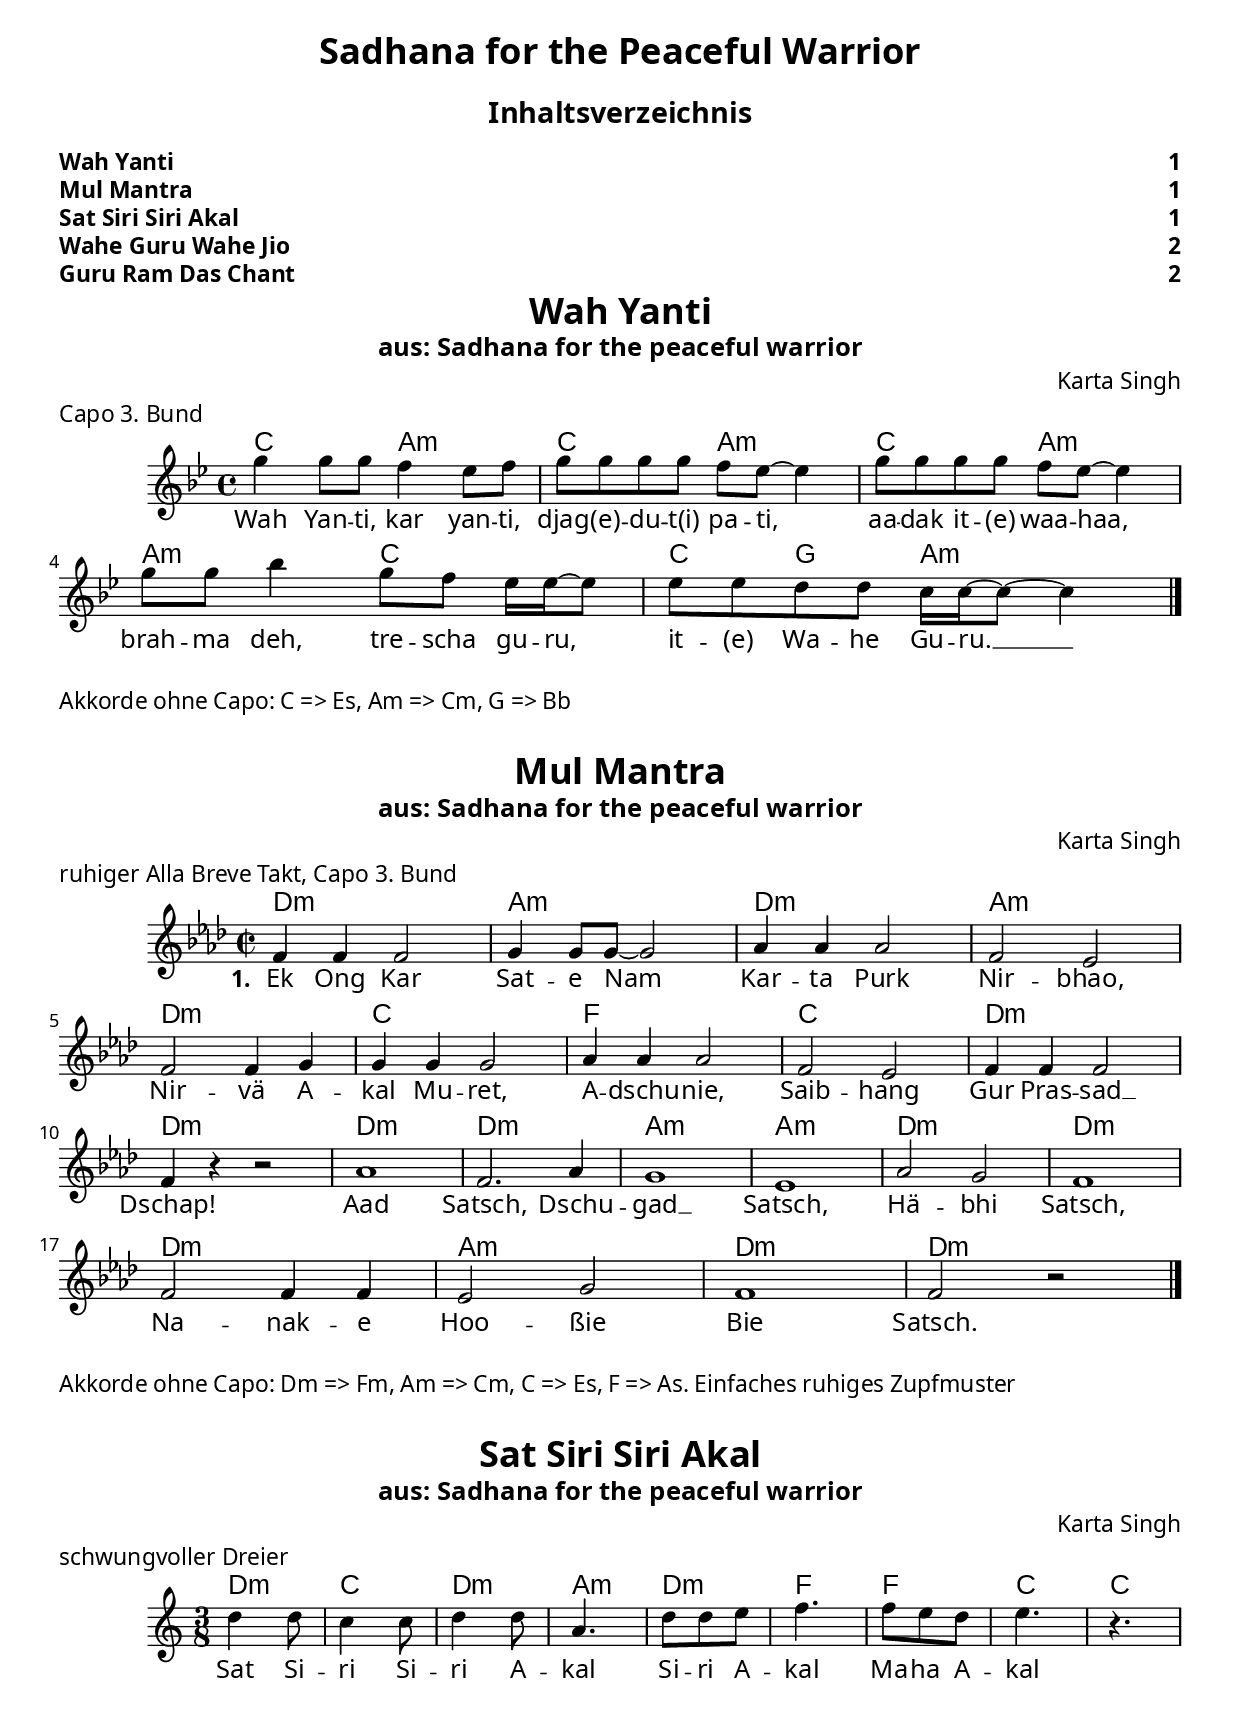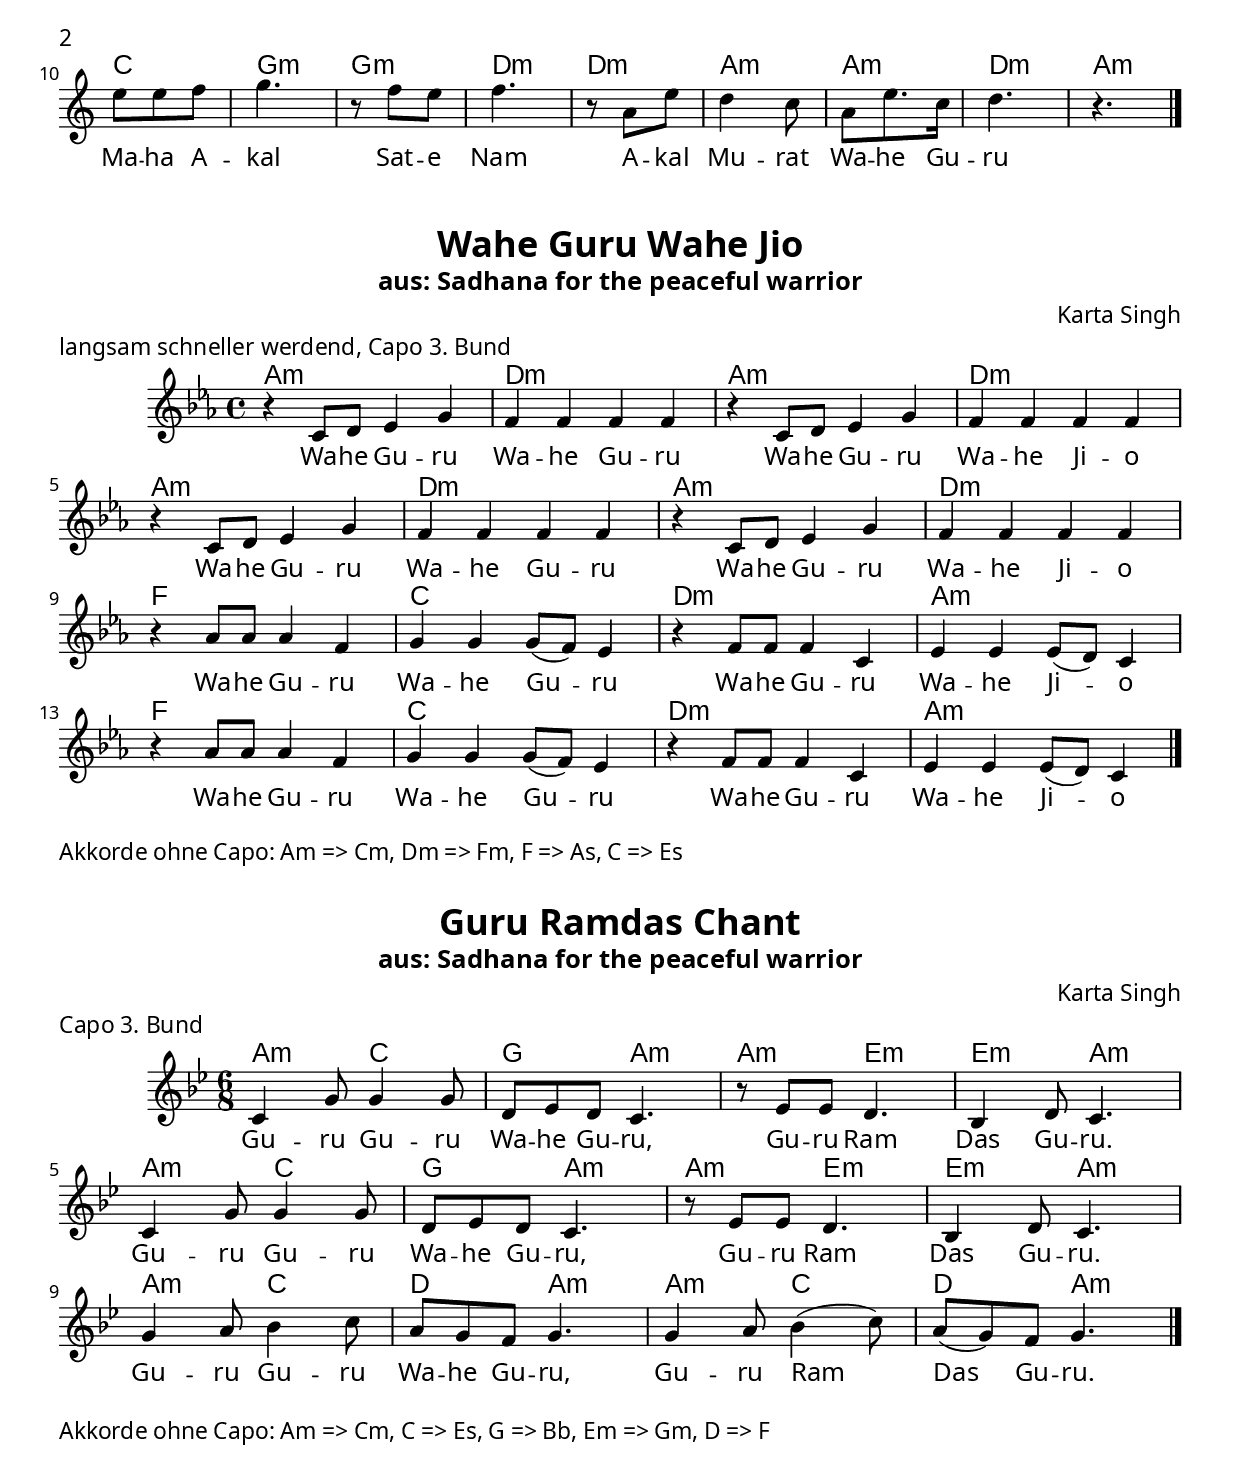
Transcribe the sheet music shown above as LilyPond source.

\version "2.18.0"

  \include "../paper.ily"
  \header {
    title = "Sadhana for the Peaceful Warrior"
    % Do not display the tagline for this book
    % tagline = ##f
    composer = ##f
    meter = ##f
  }
  \markup { \vspace #1 }
  \markuplist \table-of-contents
  % \pageBreak
  
  \tocItem \markup "Wah Yanti"
  \include "deutsch.ly"
\version "2.18.0"
\include "../paper.ily"


melodie =  \relative c'' {
  g'4 g8 g f4 es8 f | g8 g g g f es8 ~ es4 |
  g8 g g g f es8 ~ es4 | g8 g b4 g8 f es16 es ~es8 |
  es8 es d d c16 c16~ c8 ~ c4 
  \bar "|."
    
}

textI = \lyricmode {
  Wah Yan -- ti, kar  yan -- ti, djag -- (e) -- du -- t(i) pa -- ti,
  aa -- dak it -- (e) waa -- haa, brah -- ma deh, tre -- scha gu -- ru,
  it -- (e) Wa -- he Gu -- ru. __ 
}


chordSymbols = \chordmode {
  \semiGermanChords
  c2 a:m | c a:m | c a:m |
  a:m c | c4 g4 a2:m |
}

\score { 
       <<
	 \context ChordNames {
	   \set Score.markFormatter = #format-mark-box-letters
	   \chordSymbols
	 }
	 \new Staff {
	    \time 4/4
	    \key g \minor
	     \new Voice = "mel" { \melodie  \bar "|." }
	   }
	   \new Lyrics \lyricsto "mel" {
	     \textI
	   }
       >>
	\layout {
	  \context {\Staff \RemoveEmptyStaves }
	}
       \header {
	 title = "Wah Yanti"
	 composer = "Karta Singh"
	 subtitle = "aus: Sadhana for the peaceful warrior"
	 meter = "Capo 3. Bund"
       }
     }
\markup{Akkorde ohne Capo:  C => Es, Am => Cm, G => Bb}

  \markup { \vspace #1 }

  \tocItem \markup "Mul Mantra"
  \include "deutsch.ly"
\version "2.18.0"

\include "../paper.ily"


melodie =  \relative f' {
  f4 f f2 | g4 g8 g8~g2 | as4 as as2 | f2 es |
  \break
  f2 f4 g | g4 g g2 | as4 as as2 | f2 es |
  f4 f f2 | f4 r4 r2 | 
  %% Aad satsch
  as1 f2. as4 | g1 es1 | as2 g2 f1 |
  \break
  %% Häbhi Satsch
  f2 f4 f | es2 g2 | f1 f2 r2
  \bar "|."
   
}

textI = \lyricmode {
  \set stanza = #"1. "
  Ek Ong Kar
  Sat -- e Nam
  Kar -- ta Purk
  Nir  -- bhao, Nir -- vä
  A -- kal Mu -- ret, A -- dschu -- nie, Saib -- hang
  Gur Pras -- sad __
  Dschap!
  Aad Satsch,
  Dschu -- gad __ Satsch, 
  Hä -- bhi Satsch,
  Na -- nak -- e Hoo -- ßie Bie Satsch.
}


chordSymbols = \chordmode {
  \semiGermanChords
  d1:m a:m d:m a:m |
  d1:m c f c |
  d:m d:m |
  d:m d:m | a:m a:m |
  d:m d:m | d:m 
  a:m d:m d:m 
}

\score { 
       <<
	 \context ChordNames {
	   \set Score.markFormatter = #format-mark-box-letters
	   \chordSymbols
	 }
	 \new Staff {
	    \time 2/2
	    \key f \minor
	     \new Voice = "mel" { \melodie  \bar "|." }
	   }
	   \new Lyrics \lyricsto "mel" {
	     \textI
	   }
       >>
	\layout {
	  \context {\Staff \RemoveEmptyStaves }
	}
       \header {
	 title = "Mul Mantra"
	 composer = "Karta Singh"
	 subtitle = "aus: Sadhana for the peaceful warrior"
	 meter = "ruhiger Alla Breve Takt, Capo 3. Bund"
}


     }
\markup{
  Akkorde ohne Capo: Dm => Fm, Am => Cm, C => Es, F => As. Einfaches ruhiges Zupfmuster
  }

  \markup { \vspace #1 }

  \tocItem \markup "Sat Siri Siri Akal"
  \include "deutsch.ly"
\version "2.18.0"

\include "../paper.ily"

melodie =  \relative d'' {
  d4 d8 c4 c8 | d4 d8 a4. |
  d8 d e f4. | f8 e d e4. |
  r4.  | 
  e8 e f g4. | r8 f8 e f4. |
  r8 a,8 e' d4 c8 | a8 e'8. c16 | d4. |
  r4.
  \bar "|."
   
}

textI = \lyricmode {
  Sat Si -- ri Si -- ri A -- kal
  Si -- ri A -- kal Ma -- ha A -- kal
  Ma -- ha A -- kal  Sat -- e Nam
  A -- kal Mu -- rat Wa -- he Gu -- ru
}


chordSymbols = \chordmode {
  \semiGermanChords
  d4.:m c | d:m a:m |
  d:m f | f c | c |
  c g:m | g:m d:m | d:m a:m
  a:m d:m a:m
}

\score { 
       <<
	 \context ChordNames {
	   \set Score.markFormatter = #format-mark-box-letters
	   \chordSymbols
	 }
	 \new Staff {
	    \time 3/8
	    \key a \minor
	     \new Voice = "mel" { \melodie  \bar "|." }
	   }
	   \new Lyrics \lyricsto "mel" {
	     \textI
	   }
       >>
	\layout {
	  \context {\Staff \RemoveEmptyStaves }
	}
       
       \header {
	 title = "Sat Siri Siri Akal"
	 composer = "Karta Singh"
	 subtitle = "aus: Sadhana for the peaceful warrior"
	 meter = "schwungvoller Dreier"
       }
     }

  \markup { \vspace #1 }

  \tocItem \markup "Wahe Guru Wahe Jio"
  \include "deutsch.ly"
\version "2.18.0"
\include "../paper.ily"

melodie =  \relative d' {
  r4 c8 d es4 g | f f f f |
  r4 c8 d es4 g | f f f f |
  r4 c8 d es4 g | f f f f |
  r4 c8 d es4 g | f f f f |\break
  r4 as8 as8 as4 f | g g g8( f) es4 |
  r4 f8 f f4 c | es es es8( d) c4 |
  r4 as'8 as8 as4 f | g g g8( f) es4 |
  r4 f8 f f4 c | es es es8( d) c4 |  
    \bar "|."
   
}

textI = \lyricmode {
  Wa -- he Gu -- ru Wa -- he Gu -- ru Wa -- he Gu -- ru Wa -- he Ji -- o
  Wa -- he Gu -- ru Wa -- he Gu -- ru Wa -- he Gu -- ru Wa -- he Ji -- o
  Wa -- he Gu -- ru Wa -- he Gu -- ru Wa -- he Gu -- ru Wa -- he Ji -- o
  Wa -- he Gu -- ru Wa -- he Gu -- ru Wa -- he Gu -- ru Wa -- he Ji -- o
}


chordSymbols = \chordmode {
  \semiGermanChords
  a1:m d:m a:m d:m |
  a:m d:m a:m d:m |
  f c d:m a:m |
  f c d:m a:m
}

\score {
       <<
	 \context ChordNames {
	   \set Score.markFormatter = #format-mark-box-letters
	   \chordSymbols
	 }
	 \new Staff {
	    \time 4/4
	    \key c \minor
	     \new Voice = "mel" { \melodie  \bar "|." }
	   }
	   \new Lyrics \lyricsto "mel" {
	     \textI
	   }
       >>
	\layout {
	  \context {\Staff \RemoveEmptyStaves }
	}
       \header {
	 title = "Wahe Guru Wahe Jio"
	 composer = "Karta Singh"
	 subtitle = "aus: Sadhana for the peaceful warrior"
	 meter = "langsam schneller werdend, Capo 3. Bund"
       }
     }
\markup{Akkorde ohne Capo: Am => Cm, Dm => Fm, F => As, C => Es}

  \markup { \vspace #1 }

  \tocItem \markup "Guru Ram Das Chant"
  \include "deutsch.ly"
\version "2.18.0"
\include "../paper.ily"


melodie =  \relative c' {
  c4 g'8 g4 g8 | d8 es d c4. |
  r8 es8 es d4. | b4 d8 c4. | \break
  c4 g'8 g4 g8 | d8 es d c4. |
  r8 es8 es d4. | b4 d8 c4. | \break
  g'4 a8 b4 c8 | a g f g4. |
  g4 a8 b4( c8) | a( g) f g4. |
    \bar "|."
   
}

textI = \lyricmode {
  Gu -- ru Gu -- ru Wa -- he Gu -- ru,  Gu -- ru Ram Das Gu -- ru.
  Gu -- ru Gu -- ru Wa -- he Gu -- ru,  Gu -- ru Ram Das Gu -- ru.
  Gu -- ru Gu -- ru Wa -- he Gu -- ru,  Gu -- ru Ram Das Gu -- ru.
}


chordSymbols = \chordmode {
  \semiGermanChords
  a4.:m c g  a:m |
  a:m e:m e:m a:m  |

  a4.:m c g  a:m |
  a:m e:m e:m a:m  |

  a:m c d a:m |
  a:m c d a:m
}

\score { 
       <<
	 \context ChordNames {
	   \set Score.markFormatter = #format-mark-box-letters
	   \chordSymbols
	 }
	 \new Staff {
	    \time 6/8
	    \key g \minor
	     \new Voice = "mel" { \melodie  \bar "|." }
	   }
	   \new Lyrics \lyricsto "mel" {
	     \textI
	   }
       >>
	\layout {
	  \context {\Staff \RemoveEmptyStaves }
	}
       \header {
	 title = "Guru Ramdas Chant"
	 composer = "Karta Singh"
	 subtitle = "aus: Sadhana for the peaceful warrior"
	 meter = "Capo 3. Bund"
       }
     }
\markup{Akkorde ohne Capo: Am => Cm, C => Es, G => Bb, Em => Gm, D => F}

  \markup { \vspace #1 }
